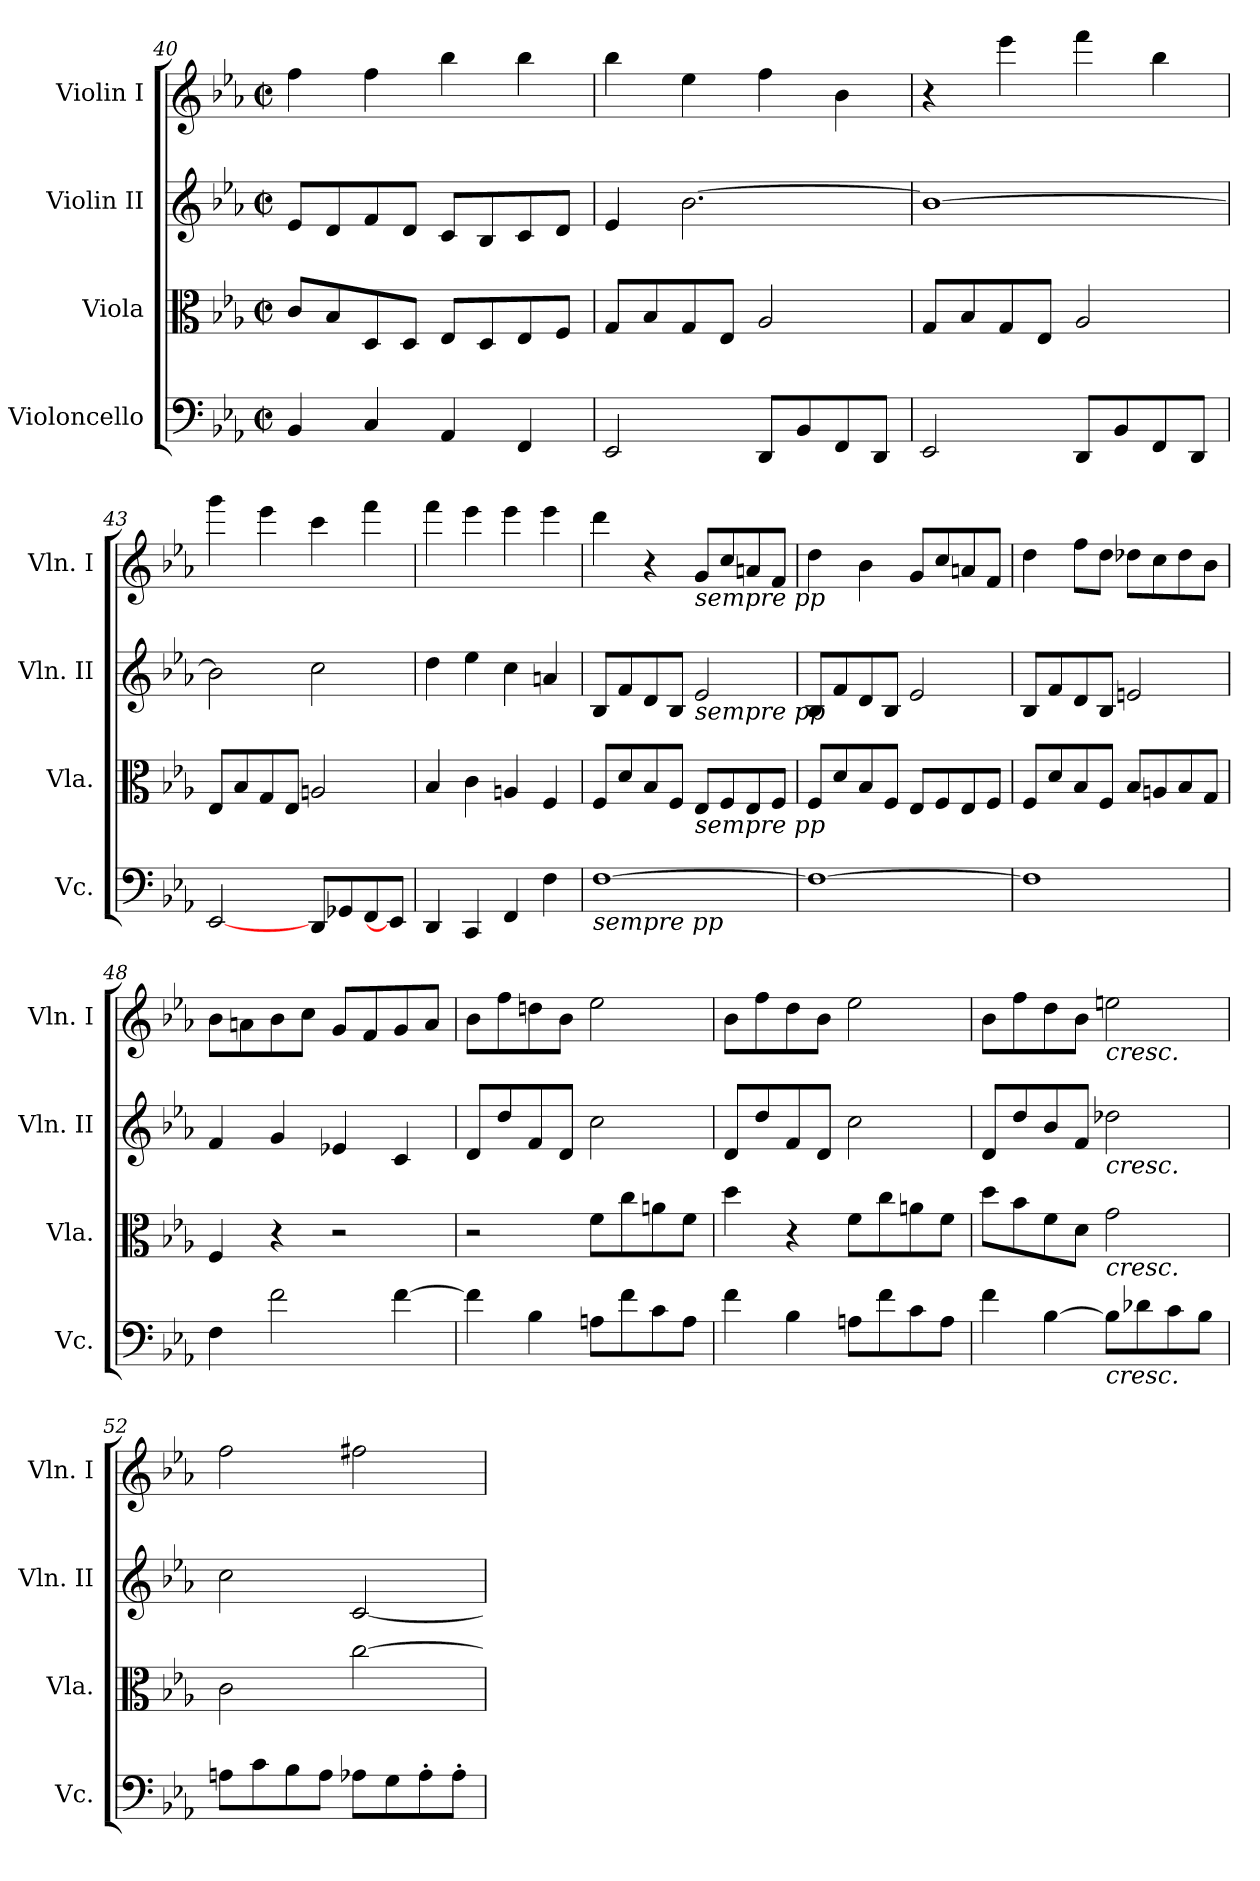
**kern	**kern	**kern	**kern
*part4	*part3	*part2	*part1
*staff4	*staff3	*staff2	*staff1
*I"Violoncello	*I"Viola	*I"Violin II	*I"Violin I
*I'Vc.	*I'Vla.	*I'Vln. II	*I'Vln. I
*clefF4	*clefC3	*clefG2	*clefG2
*k[b-e-a-]	*k[b-e-a-]	*k[b-e-a-]	*k[b-e-a-]
*M2/2	*M2/2	*M2/2	*M2/2
*met(c|)	*met(c|)	*met(c|)	*met(c|)
=40	=40	=40	=40
4BB-/	8c/L	8e-/L	4ff\
.	8B-/	8d/	.
4C/	8D/	8f/	4ff\
.	8D/J	8d/J	.
4AA-/	8E-/L	8c/L	4bb-\
.	8D/	8B-/	.
4FF/	8E-/	8c/	4bb-\
.	8F/J	8d/J	.
=41	=41	=41	=41
2EE-/	8G/L	4e-/	4bb-\
.	8B-/	.	.
.	8G/	[2.b-\	4ee-\
.	8E-/J	.	.
8DD/L	2A-/	.	4ff\
8BB-/	.	.	.
8FF/	.	.	4b-\
8DD/J	.	.	.
=42	=42	=42	=42
2EE-/	8G/L	1b-_	4r
.	8B-/	.	.
.	8G/	.	4eee-\
.	8E-/J	.	.
8DD/L	2A-/	.	4fff\
8BB-/	.	.	.
8FF/	.	.	4bb-\
8DD/J	.	.	.
=43	=43	=43	=43
[2EE-/	8E-/L	2b-\]	4ggg\
.	8B-/	.	.
.	8G/	.	4eee-\
.	8E-/J	.	.
8DD/L	2An/	2cc\	4ccc\
8GG-X/	.	.	.
8FF/	.	.	4fff\
8EE-/J]	.	.	.
=44	=44	=44	=44
4DD/	4B-/	4dd\	4fff\
4CC/	4c\	4ee-\	4eee-\
4FF/	4An/	4cc\	4eee-\
4F\	4F/	4an/	4eee-\
=45	=45	=45	=45
!LO:TX:b:i:t=sempre pp	!	!	!
[1F	8F/L	8B-/L	4ddd\
.	8d/	8f/	.
.	8B-/	8d/	4r
.	8F/J	8B-/J	.
!	!	!	!LO:TX:b:i:t=sempre pp
!	!	!LO:TX:b:i:t=sempre pp	!
!	!LO:TX:b:i:t=sempre pp	!	!
.	8E-/L	2e-/	8g/L
.	8F/	.	8cc/
.	8E-/	.	8an/
.	8F/J	.	8f/J
=46	=46	=46	=46
1F_	8F/L	8B-/L	4dd\
.	8d/	8f/	.
.	8B-/	8d/	4b-\
.	8F/J	8B-/J	.
.	8E-/L	2e-/	8g/L
.	8F/	.	8cc/
.	8E-/	.	8an/
.	8F/J	.	8f/J
=47	=47	=47	=47
1F]	8F/L	8B-/L	4dd\
.	8d/	8f/	.
.	8B-/	8d/	8ff\L
.	8F/J	8B-/J	8dd\J
.	8B-/L	2en/	8dd-X\L
.	8An/	.	8cc\
.	8B-/	.	8dd-\
.	8G/J	.	8b-\J
=48	=48	=48	=48
4F\	4F/	4f/	8b-\L
.	.	.	8an\
2f\	4r	4g/	8b-\
.	.	.	8cc\J
.	2r	4e-X/	8g/L
.	.	.	8f/
[4f\	.	4c/	8g/
.	.	.	8a/J
=49	=49	=49	=49
4f\]	2r	8d/L	8b-\L
.	.	8dd/	8ff\
4B-\	.	8f/	8ddn\
.	.	8d/J	8b-\J
8An\L	8f\L	2cc\	2ee-\
8f\	8cc\	.	.
8c\	8an\	.	.
8A\J	8f\J	.	.
=50	=50	=50	=50
4f\	4dd\	8d/L	8b-\L
.	.	8dd/	8ff\
4B-\	4r	8f/	8dd\
.	.	8d/J	8b-\J
8An\L	8f\L	2cc\	2ee-\
8f\	8cc\	.	.
8c\	8an\	.	.
8A\J	8f\J	.	.
=51	=51	=51	=51
4f\	8dd\L	8d/L	8b-\L
.	8b-\	8dd/	8ff\
[4B-\	8f\	8b-/	8dd\
.	8d\J	8f/J	8b-\J
!	!	!	!LO:TX:b:i:t=cresc.
!	!	!LO:TX:b:i:t=cresc.	!
!	!LO:TX:b:i:t=cresc.	!	!
!LO:TX:b:i:t=cresc.	!	!	!
8B-\L]	2g\	2dd-X\	2een\
8d-X\	.	.	.
8c\	.	.	.
8B-\J	.	.	.
=52	=52	=52	=52
8An\L	2c\	2cc\	2ff\
8c\	.	.	.
8B-\	.	.	.
8A\J	.	.	.
8A-X\L	[2cc\	[2c/	2ff#X\
8G\	.	.	.
8A-'\	.	.	.
8A-'\J	.	.	.
=	=	=	=
*-	*-	*-	*-
